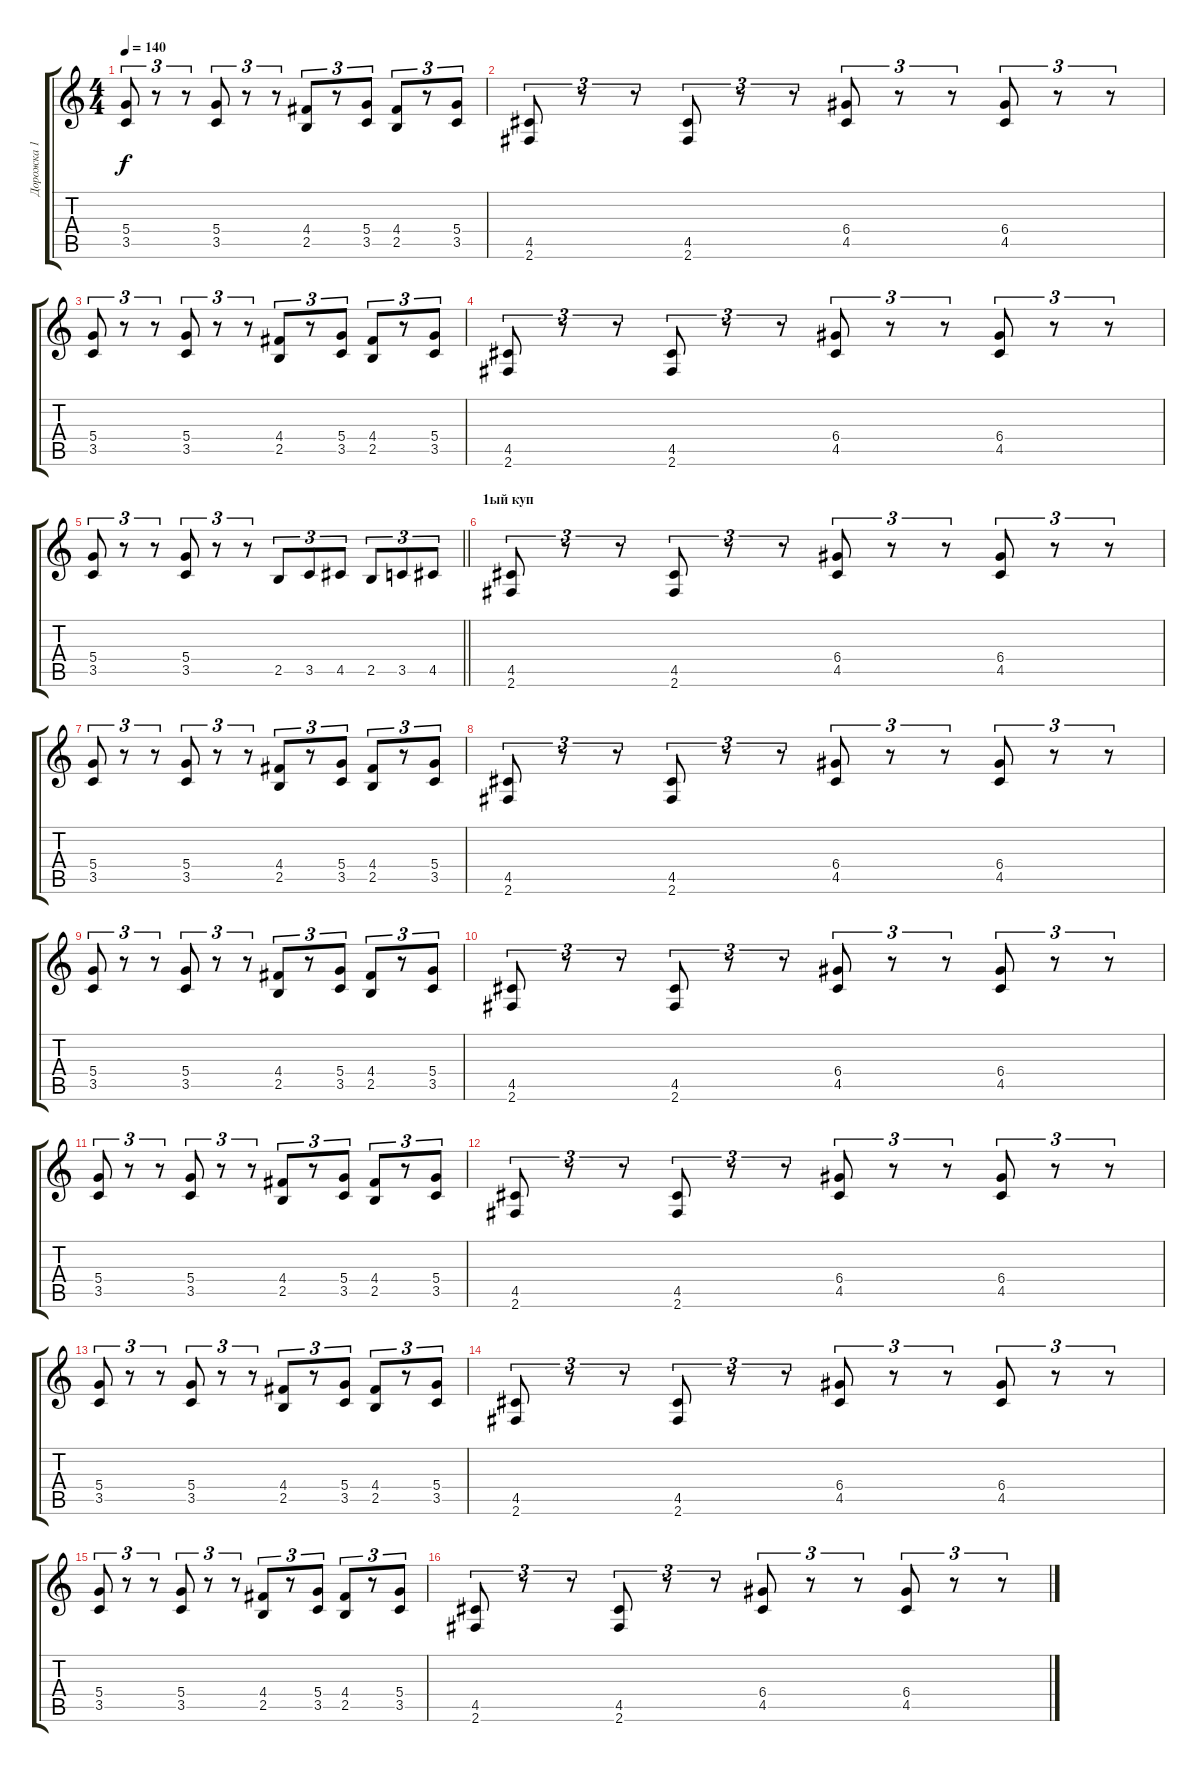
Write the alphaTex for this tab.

\track ("Дорожка 1" "Дорожка 1") {instrument overdrivenguitar}
\staff {score tabs}
\tuning (E4 B3 G3 D3 A2 E2) {hide}
\ts (4 4)
\tempo 140
\clef g2
\ks c
(5.4 3.5).8{tu (3 2) dy f} r.8{tu (3 2)} r.8{tu (3 2)} (5.4 3.5).8{tu (3 2)} r.8{tu (3 2)} r.8{tu (3 2)} (4.4 2.5).8{tu (3 2)} r.8{tu (3 2)} (5.4 3.5).8{tu (3 2)} (4.4 2.5).8{tu (3 2)} r.8{tu (3 2)} (5.4 3.5).8{tu (3 2)} |
(4.5 2.6).8{tu (3 2)} r.8{tu (3 2)} r.8{tu (3 2)} (4.5 2.6).8{tu (3 2)} r.8{tu (3 2)} r.8{tu (3 2)} (6.4 4.5).8{tu (3 2)} r.8{tu (3 2)} r.8{tu (3 2)} (6.4 4.5).8{tu (3 2)} r.8{tu (3 2)} r.8{tu (3 2)} |
(5.4 3.5).8{tu (3 2)} r.8{tu (3 2)} r.8{tu (3 2)} (5.4 3.5).8{tu (3 2)} r.8{tu (3 2)} r.8{tu (3 2)} (4.4 2.5).8{tu (3 2)} r.8{tu (3 2)} (5.4 3.5).8{tu (3 2)} (4.4 2.5).8{tu (3 2)} r.8{tu (3 2)} (5.4 3.5).8{tu (3 2)} |
(4.5 2.6).8{tu (3 2)} r.8{tu (3 2)} r.8{tu (3 2)} (4.5 2.6).8{tu (3 2)} r.8{tu (3 2)} r.8{tu (3 2)} (6.4 4.5).8{tu (3 2)} r.8{tu (3 2)} r.8{tu (3 2)} (6.4 4.5).8{tu (3 2)} r.8{tu (3 2)} r.8{tu (3 2)} |
\barLineRight lightlight
(5.4 3.5).8{tu (3 2)} r.8{tu (3 2)} r.8{tu (3 2)} (5.4 3.5).8{tu (3 2)} r.8{tu (3 2)} r.8{tu (3 2)} 2.5.8{tu (3 2)} 3.5.8{tu (3 2)} 4.5.8{tu (3 2)} 2.5.8{tu (3 2)} 3.5.8{tu (3 2)} 4.5.8{tu (3 2)} |
\section ("" "1ый куп")
(4.5 2.6).8{tu (3 2)} r.8{tu (3 2)} r.8{tu (3 2)} (4.5 2.6).8{tu (3 2)} r.8{tu (3 2)} r.8{tu (3 2)} (6.4 4.5).8{tu (3 2)} r.8{tu (3 2)} r.8{tu (3 2)} (6.4 4.5).8{tu (3 2)} r.8{tu (3 2)} r.8{tu (3 2)} |
(5.4 3.5).8{tu (3 2)} r.8{tu (3 2)} r.8{tu (3 2)} (5.4 3.5).8{tu (3 2)} r.8{tu (3 2)} r.8{tu (3 2)} (4.4 2.5).8{tu (3 2)} r.8{tu (3 2)} (5.4 3.5).8{tu (3 2)} (4.4 2.5).8{tu (3 2)} r.8{tu (3 2)} (5.4 3.5).8{tu (3 2)} |
(4.5 2.6).8{tu (3 2)} r.8{tu (3 2)} r.8{tu (3 2)} (4.5 2.6).8{tu (3 2)} r.8{tu (3 2)} r.8{tu (3 2)} (6.4 4.5).8{tu (3 2)} r.8{tu (3 2)} r.8{tu (3 2)} (6.4 4.5).8{tu (3 2)} r.8{tu (3 2)} r.8{tu (3 2)} |
(5.4 3.5).8{tu (3 2)} r.8{tu (3 2)} r.8{tu (3 2)} (5.4 3.5).8{tu (3 2)} r.8{tu (3 2)} r.8{tu (3 2)} (4.4 2.5).8{tu (3 2)} r.8{tu (3 2)} (5.4 3.5).8{tu (3 2)} (4.4 2.5).8{tu (3 2)} r.8{tu (3 2)} (5.4 3.5).8{tu (3 2)} |
(4.5 2.6).8{tu (3 2)} r.8{tu (3 2)} r.8{tu (3 2)} (4.5 2.6).8{tu (3 2)} r.8{tu (3 2)} r.8{tu (3 2)} (6.4 4.5).8{tu (3 2)} r.8{tu (3 2)} r.8{tu (3 2)} (6.4 4.5).8{tu (3 2)} r.8{tu (3 2)} r.8{tu (3 2)} |
(5.4 3.5).8{tu (3 2)} r.8{tu (3 2)} r.8{tu (3 2)} (5.4 3.5).8{tu (3 2)} r.8{tu (3 2)} r.8{tu (3 2)} (4.4 2.5).8{tu (3 2)} r.8{tu (3 2)} (5.4 3.5).8{tu (3 2)} (4.4 2.5).8{tu (3 2)} r.8{tu (3 2)} (5.4 3.5).8{tu (3 2)} |
(4.5 2.6).8{tu (3 2)} r.8{tu (3 2)} r.8{tu (3 2)} (4.5 2.6).8{tu (3 2)} r.8{tu (3 2)} r.8{tu (3 2)} (6.4 4.5).8{tu (3 2)} r.8{tu (3 2)} r.8{tu (3 2)} (6.4 4.5).8{tu (3 2)} r.8{tu (3 2)} r.8{tu (3 2)} |
(5.4 3.5).8{tu (3 2)} r.8{tu (3 2)} r.8{tu (3 2)} (5.4 3.5).8{tu (3 2)} r.8{tu (3 2)} r.8{tu (3 2)} (4.4 2.5).8{tu (3 2)} r.8{tu (3 2)} (5.4 3.5).8{tu (3 2)} (4.4 2.5).8{tu (3 2)} r.8{tu (3 2)} (5.4 3.5).8{tu (3 2)} |
(4.5 2.6).8{tu (3 2)} r.8{tu (3 2)} r.8{tu (3 2)} (4.5 2.6).8{tu (3 2)} r.8{tu (3 2)} r.8{tu (3 2)} (6.4 4.5).8{tu (3 2)} r.8{tu (3 2)} r.8{tu (3 2)} (6.4 4.5).8{tu (3 2)} r.8{tu (3 2)} r.8{tu (3 2)} |
(5.4 3.5).8{tu (3 2)} r.8{tu (3 2)} r.8{tu (3 2)} (5.4 3.5).8{tu (3 2)} r.8{tu (3 2)} r.8{tu (3 2)} (4.4 2.5).8{tu (3 2)} r.8{tu (3 2)} (5.4 3.5).8{tu (3 2)} (4.4 2.5).8{tu (3 2)} r.8{tu (3 2)} (5.4 3.5).8{tu (3 2)} |
(4.5 2.6).8{tu (3 2)} r.8{tu (3 2)} r.8{tu (3 2)} (4.5 2.6).8{tu (3 2)} r.8{tu (3 2)} r.8{tu (3 2)} (6.4 4.5).8{tu (3 2)} r.8{tu (3 2)} r.8{tu (3 2)} (6.4 4.5).8{tu (3 2)} r.8{tu (3 2)} r.8{tu (3 2)}
